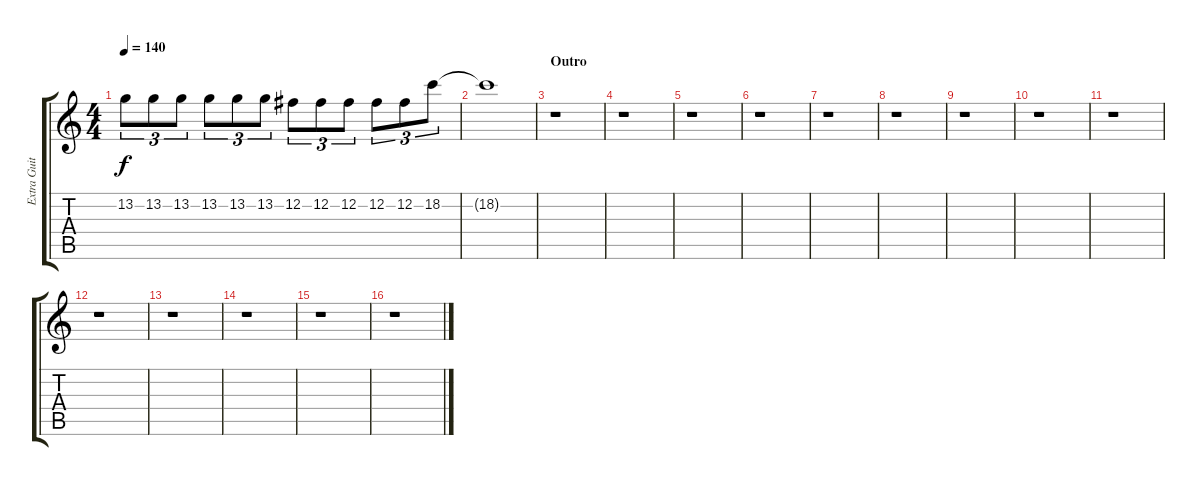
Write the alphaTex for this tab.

\track ("Extra Guitar 1" "Extra Guit") {instrument overdrivenguitar}
\staff {score tabs}
\tuning (B3 Gb3 D3 A2 E2 B1) {hide}
\ts (4 4)
\tempo 140
\clef g2
\ks c
13.2.8{tu (3 2) dy f} 13.2.8{tu (3 2)} 13.2.8{tu (3 2)} 13.2.8{tu (3 2)} 13.2.8{tu (3 2)} 13.2.8{tu (3 2)} 12.2.8{tu (3 2)} 12.2.8{tu (3 2)} 12.2.8{tu (3 2)} 12.2.8{tu (3 2)} 12.2.8{tu (3 2)} 18.2.8{tu (3 2)} |
18.2{t}.1 |
\section ("" "Outro")
r.1 |
r.1 |
r.1 |
r.1 |
r.1 |
r.1 |
r.1 |
r.1 |
r.1 |
r.1 |
r.1 |
r.1 |
r.1 |
r.1
